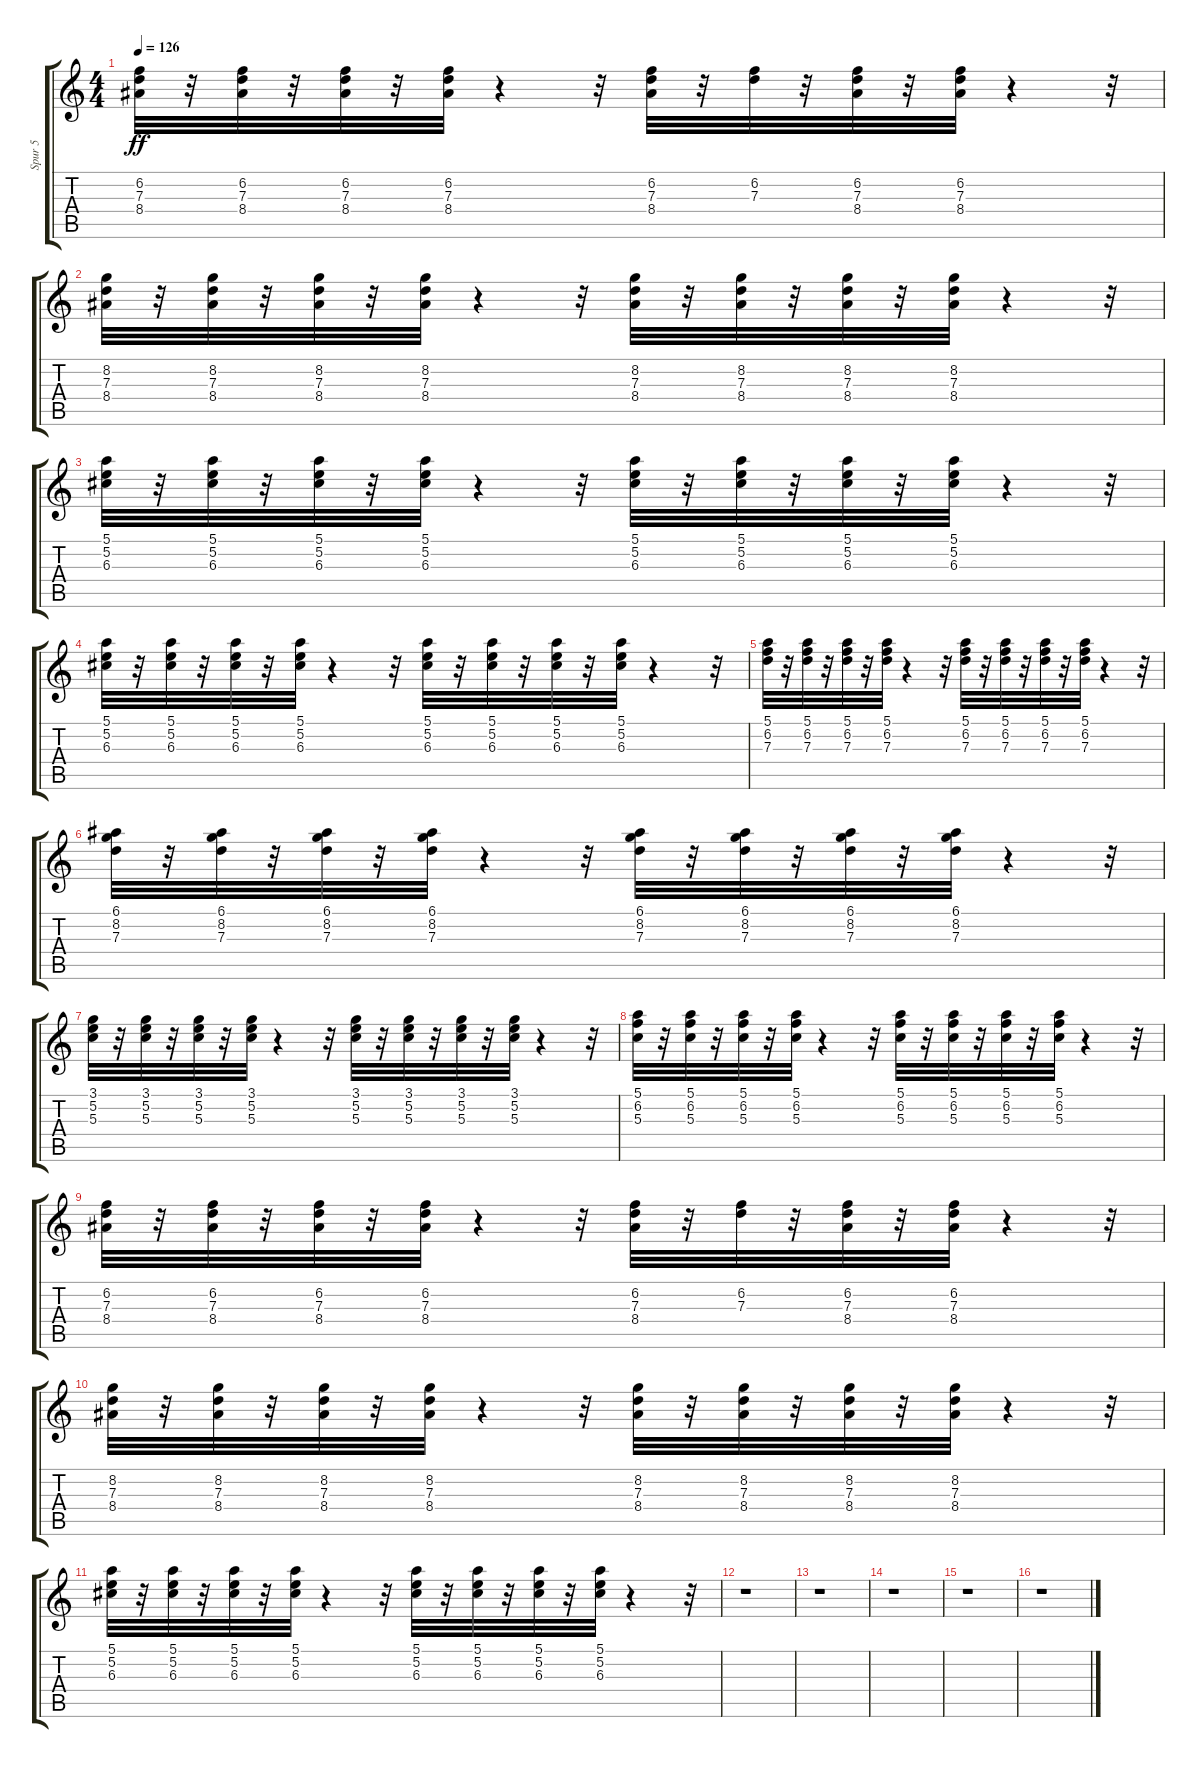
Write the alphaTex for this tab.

\track ("Spur 5" "Spur 5") {instrument electricguitarclean}
\staff {score tabs}
\tuning (E4 B3 G3 D3 A2 E2) {hide}
\ts (4 4)
\tempo 126
\clef g2
\ks c
(6.2 7.3 8.4).32{dy ff} r.32 (6.2 7.3 8.4).32 r.32 (6.2 7.3 8.4).32 r.32 (6.2 7.3 8.4).32 r.4 r.32 (6.2 7.3 8.4).32 r.32 (6.2 7.3).32 r.32 (6.2 7.3 8.4).32 r.32 (6.2 7.3 8.4).32 r.4 r.32 |
(8.2 7.3 8.4).32 r.32 (8.2 7.3 8.4).32 r.32 (8.2 7.3 8.4).32 r.32 (8.2 7.3 8.4).32 r.4 r.32 (8.2 7.3 8.4).32 r.32 (8.2 7.3 8.4).32 r.32 (8.2 7.3 8.4).32 r.32 (8.2 7.3 8.4).32 r.4 r.32 |
(5.1 5.2 6.3).32 r.32 (5.1 5.2 6.3).32 r.32 (5.1 5.2 6.3).32 r.32 (5.1 5.2 6.3).32 r.4 r.32 (5.1 5.2 6.3).32 r.32 (5.1 5.2 6.3).32 r.32 (5.1 5.2 6.3).32 r.32 (5.1 5.2 6.3).32 r.4 r.32 |
(5.1 5.2 6.3).32 r.32 (5.1 5.2 6.3).32 r.32 (5.1 5.2 6.3).32 r.32 (5.1 5.2 6.3).32 r.4 r.32 (5.1 5.2 6.3).32 r.32 (5.1 5.2 6.3).32 r.32 (5.1 5.2 6.3).32 r.32 (5.1 5.2 6.3).32 r.4 r.32 |
(5.1 6.2 7.3).32 r.32 (5.1 6.2 7.3).32 r.32 (5.1 6.2 7.3).32 r.32 (5.1 6.2 7.3).32 r.4 r.32 (5.1 6.2 7.3).32 r.32 (5.1 6.2 7.3).32 r.32 (5.1 6.2 7.3).32 r.32 (5.1 6.2 7.3).32 r.4 r.32 |
(6.1 8.2 7.3).32 r.32 (6.1 8.2 7.3).32 r.32 (6.1 8.2 7.3).32 r.32 (6.1 8.2 7.3).32 r.4 r.32 (6.1 8.2 7.3).32 r.32 (6.1 8.2 7.3).32 r.32 (6.1 8.2 7.3).32 r.32 (6.1 8.2 7.3).32 r.4 r.32 |
(3.1 5.2 5.3).32 r.32 (3.1 5.2 5.3).32 r.32 (3.1 5.2 5.3).32 r.32 (3.1 5.2 5.3).32 r.4 r.32 (3.1 5.2 5.3).32 r.32 (3.1 5.2 5.3).32 r.32 (3.1 5.2 5.3).32 r.32 (3.1 5.2 5.3).32 r.4 r.32 |
(5.1 6.2 5.3).32 r.32 (5.1 6.2 5.3).32 r.32 (5.1 6.2 5.3).32 r.32 (5.1 6.2 5.3).32 r.4 r.32 (5.1 6.2 5.3).32 r.32 (5.1 6.2 5.3).32 r.32 (5.1 6.2 5.3).32 r.32 (5.1 6.2 5.3).32 r.4 r.32 |
(6.2 7.3 8.4).32 r.32 (6.2 7.3 8.4).32 r.32 (6.2 7.3 8.4).32 r.32 (6.2 7.3 8.4).32 r.4 r.32 (6.2 7.3 8.4).32 r.32 (6.2 7.3).32 r.32 (6.2 7.3 8.4).32 r.32 (6.2 7.3 8.4).32 r.4 r.32 |
(8.2 7.3 8.4).32 r.32 (8.2 7.3 8.4).32 r.32 (8.2 7.3 8.4).32 r.32 (8.2 7.3 8.4).32 r.4 r.32 (8.2 7.3 8.4).32 r.32 (8.2 7.3 8.4).32 r.32 (8.2 7.3 8.4).32 r.32 (8.2 7.3 8.4).32 r.4 r.32 |
(5.1 5.2 6.3).32 r.32 (5.1 5.2 6.3).32 r.32 (5.1 5.2 6.3).32 r.32 (5.1 5.2 6.3).32 r.4 r.32 (5.1 5.2 6.3).32 r.32 (5.1 5.2 6.3).32 r.32 (5.1 5.2 6.3).32 r.32 (5.1 5.2 6.3).32 r.4 r.32 |
r.1 |
r.1 |
r.1 |
r.1 |
r.1
